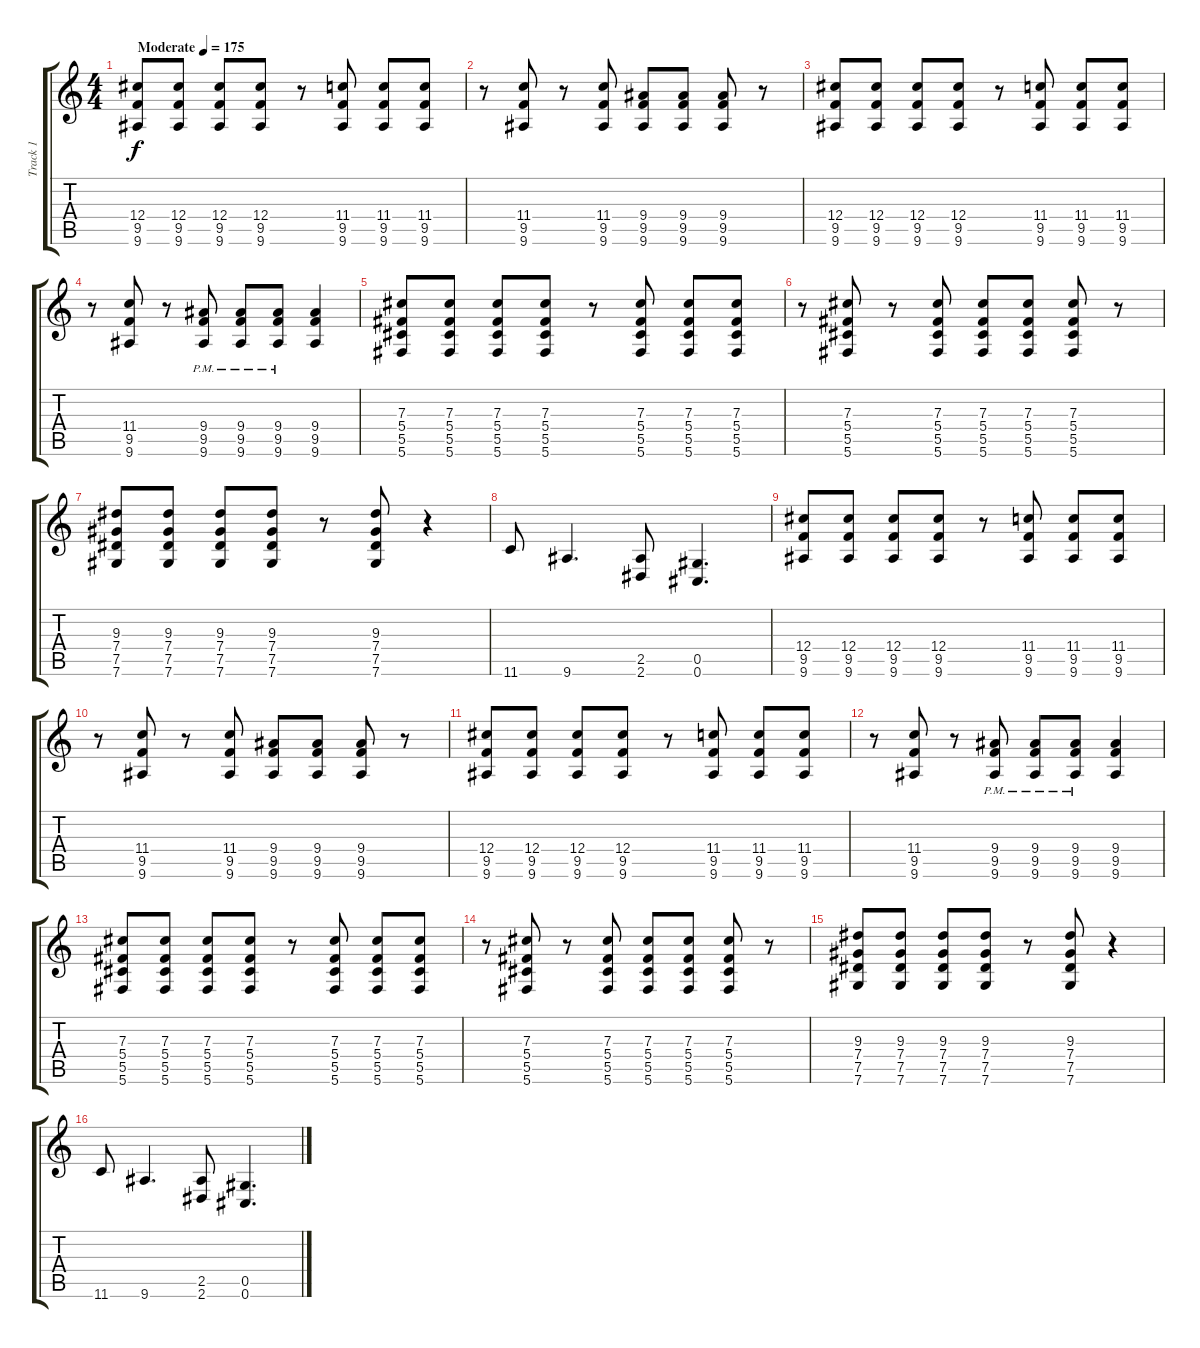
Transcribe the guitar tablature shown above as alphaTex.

\track ("Track 1" "Track 1") {instrument distortionguitar}
\staff {score tabs}
\tuning (Eb4 Bb3 Gb3 Db3 Ab2 Db2) {hide}
\ts (4 4)
\tempo (175 "Moderate")
\clef g2
\ks c
(12.4 9.5 9.6).8{dy f instrument distortionguitar} (12.4 9.5 9.6).8 (12.4 9.5 9.6).8 (12.4 9.5 9.6).8 r.8 (11.4 9.5 9.6).8 (11.4 9.5 9.6).8 (11.4 9.5 9.6).8 |
r.8 (11.4 9.5 9.6).8 r.8 (11.4 9.5 9.6).8 (9.4 9.5 9.6).8 (9.4 9.5 9.6).8 (9.4 9.5 9.6).8 r.8 |
(12.4 9.5 9.6).8 (12.4 9.5 9.6).8 (12.4 9.5 9.6).8 (12.4 9.5 9.6).8 r.8 (11.4 9.5 9.6).8 (11.4 9.5 9.6).8 (11.4 9.5 9.6).8 |
r.8 (11.4 9.5 9.6).8 r.8 (9.4{pm} 9.5{pm} 9.6{pm}).8 (9.4{pm} 9.5{pm} 9.6{pm}).8 (9.4{pm} 9.5{pm} 9.6{pm}).8 (9.4 9.5 9.6).4 |
(7.3 5.4 5.5 5.6).8 (7.3 5.4 5.5 5.6).8 (7.3 5.4 5.5 5.6).8 (7.3 5.4 5.5 5.6).8 r.8 (7.3 5.4 5.5 5.6).8 (7.3 5.4 5.5 5.6).8 (7.3 5.4 5.5 5.6).8 |
r.8 (7.3 5.4 5.5 5.6).8 r.8 (7.3 5.4 5.5 5.6).8 (7.3 5.4 5.5 5.6).8 (7.3 5.4 5.5 5.6).8 (7.3 5.4 5.5 5.6).8 r.8 |
(9.3 7.4 7.5 7.6).8 (9.3 7.4 7.5 7.6).8 (9.3 7.4 7.5 7.6).8 (9.3 7.4 7.5 7.6).8 r.8 (9.3 7.4 7.5 7.6).8 r.4 |
11.6.8 9.6.4{d} (2.5 2.6).8 (0.5 0.6).4{d} |
(12.4 9.5 9.6).8 (12.4 9.5 9.6).8 (12.4 9.5 9.6).8 (12.4 9.5 9.6).8 r.8 (11.4 9.5 9.6).8 (11.4 9.5 9.6).8 (11.4 9.5 9.6).8 |
r.8 (11.4 9.5 9.6).8 r.8 (11.4 9.5 9.6).8 (9.4 9.5 9.6).8 (9.4 9.5 9.6).8 (9.4 9.5 9.6).8 r.8 |
(12.4 9.5 9.6).8 (12.4 9.5 9.6).8 (12.4 9.5 9.6).8 (12.4 9.5 9.6).8 r.8 (11.4 9.5 9.6).8 (11.4 9.5 9.6).8 (11.4 9.5 9.6).8 |
r.8 (11.4 9.5 9.6).8 r.8 (9.4{pm} 9.5{pm} 9.6{pm}).8 (9.4{pm} 9.5{pm} 9.6{pm}).8 (9.4{pm} 9.5{pm} 9.6{pm}).8 (9.4 9.5 9.6).4 |
(7.3 5.4 5.5 5.6).8 (7.3 5.4 5.5 5.6).8 (7.3 5.4 5.5 5.6).8 (7.3 5.4 5.5 5.6).8 r.8 (7.3 5.4 5.5 5.6).8 (7.3 5.4 5.5 5.6).8 (7.3 5.4 5.5 5.6).8 |
r.8 (7.3 5.4 5.5 5.6).8 r.8 (7.3 5.4 5.5 5.6).8 (7.3 5.4 5.5 5.6).8 (7.3 5.4 5.5 5.6).8 (7.3 5.4 5.5 5.6).8 r.8 |
(9.3 7.4 7.5 7.6).8 (9.3 7.4 7.5 7.6).8 (9.3 7.4 7.5 7.6).8 (9.3 7.4 7.5 7.6).8 r.8 (9.3 7.4 7.5 7.6).8 r.4 |
11.6.8 9.6.4{d} (2.5 2.6).8 (0.5 0.6).4{d}
